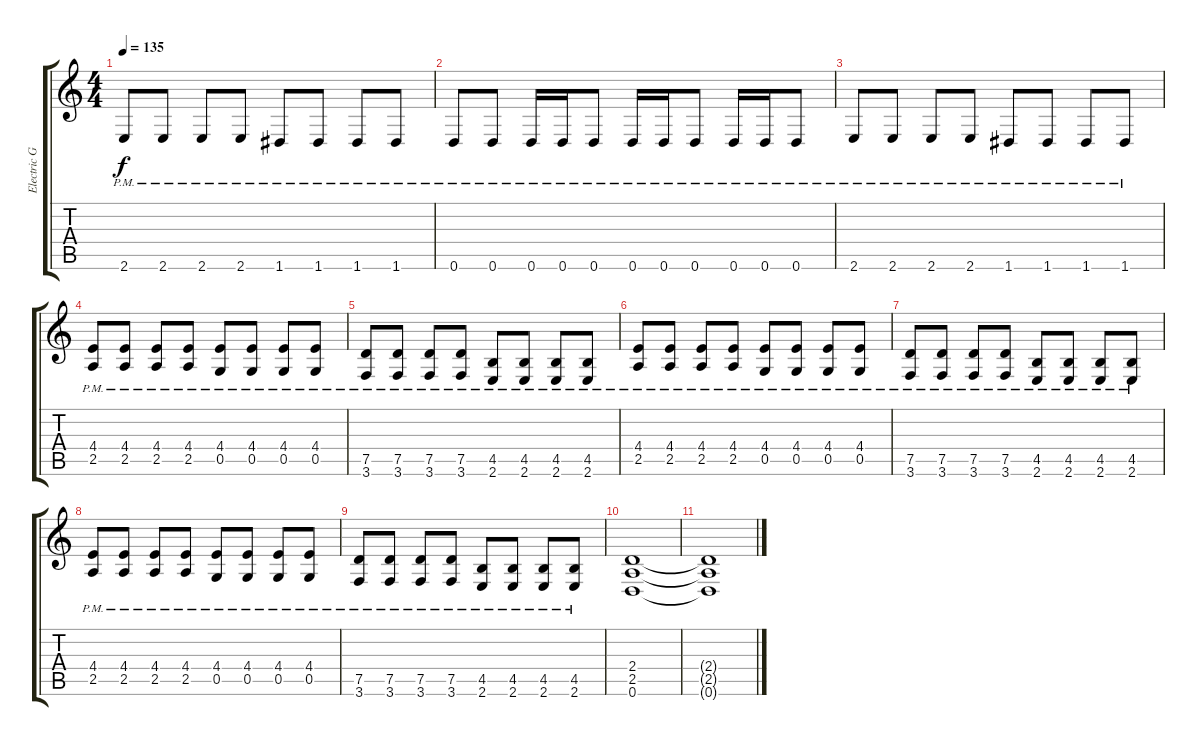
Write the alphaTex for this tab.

\track ("Electric Guitar" "Electric G") {instrument distortionguitar}
\staff {score tabs}
\tuning (D4 A3 F3 C3 G2 D2) {hide}
\ts (4 4)
\tempo 135
\clef g2
\ks c
2.6{pm}.8{dy f} 2.6{pm}.8 2.6{pm}.8 2.6{pm}.8 1.6{pm}.8 1.6{pm}.8 1.6{pm}.8 1.6{pm}.8 |
0.6{pm}.8 0.6{pm}.8 0.6{pm}.16 0.6{pm}.16 0.6{pm}.8 0.6{pm}.16 0.6{pm}.16 0.6{pm}.8 0.6{pm}.16 0.6{pm}.16 0.6{pm}.8 |
2.6{pm}.8 2.6{pm}.8 2.6{pm}.8 2.6{pm}.8 1.6{pm}.8 1.6{pm}.8 1.6{pm}.8 1.6{pm}.8 |
(4.4{pm} 2.5{pm}).8 (4.4{pm} 2.5{pm}).8 (4.4{pm} 2.5{pm}).8 (4.4{pm} 2.5{pm}).8 (4.4{pm} 0.5{pm}).8 (4.4{pm} 0.5{pm}).8 (4.4{pm} 0.5{pm}).8 (4.4{pm} 0.5{pm}).8 |
(7.5{pm} 3.6{pm}).8 (7.5{pm} 3.6{pm}).8 (7.5{pm} 3.6{pm}).8 (7.5{pm} 3.6{pm}).8 (4.5{pm} 2.6{pm}).8 (4.5{pm} 2.6{pm}).8 (4.5{pm} 2.6{pm}).8 (4.5{pm} 2.6{pm}).8 |
(4.4{pm} 2.5{pm}).8 (4.4{pm} 2.5{pm}).8 (4.4{pm} 2.5{pm}).8 (4.4{pm} 2.5{pm}).8 (4.4{pm} 0.5{pm}).8 (4.4{pm} 0.5{pm}).8 (4.4{pm} 0.5{pm}).8 (4.4{pm} 0.5{pm}).8 |
(7.5{pm} 3.6{pm}).8 (7.5{pm} 3.6{pm}).8 (7.5{pm} 3.6{pm}).8 (7.5{pm} 3.6{pm}).8 (4.5{pm} 2.6{pm}).8 (4.5{pm} 2.6{pm}).8 (4.5{pm} 2.6{pm}).8 (4.5{pm} 2.6{pm}).8 |
(4.4{pm} 2.5{pm}).8 (4.4{pm} 2.5{pm}).8 (4.4{pm} 2.5{pm}).8 (4.4{pm} 2.5{pm}).8 (4.4{pm} 0.5{pm}).8 (4.4{pm} 0.5{pm}).8 (4.4{pm} 0.5{pm}).8 (4.4{pm} 0.5{pm}).8 |
(7.5{pm} 3.6{pm}).8 (7.5{pm} 3.6{pm}).8 (7.5{pm} 3.6{pm}).8 (7.5{pm} 3.6{pm}).8 (4.5{pm} 2.6{pm}).8 (4.5{pm} 2.6{pm}).8 (4.5{pm} 2.6{pm}).8 (4.5{pm} 2.6{pm}).8 |
(2.4 2.5 0.6).1 |
(2.4{t} 2.5{t} 0.6{t}).1
